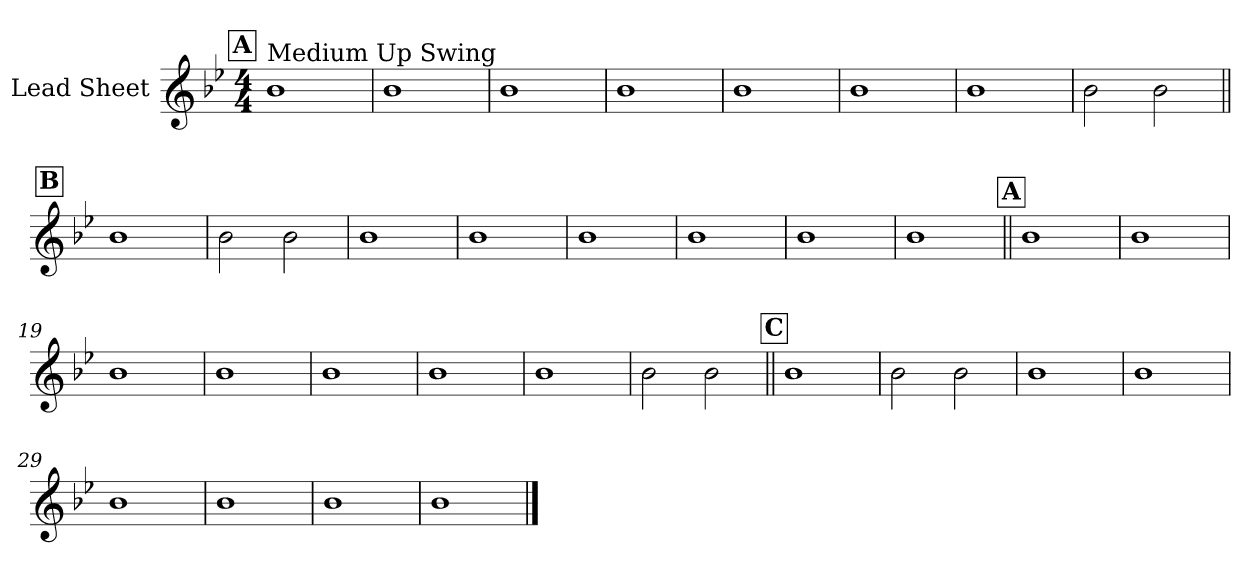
**kern
*part1
*staff1
*I"Lead Sheet
*clefG2
*k[b-e-]
*B-:
*M4/4
!!LO:REH:place=s1:a:fs=14:t=A
=1
!LO:TX:a:t=Medium Up Swing
1b-
=2
1b-
=3
1b-
=4
1b-
!!LO:LB:g=z
=5
1b-
=6
1b-
=7
1b-
=8
2b-\
2b-\
!!LO:LB:g=z
!!LO:REH:place=s1:a:fs=14:t=B
=9||
1b-
=10
2b-\
2b-\
=11
1b-
=12
1b-
!!LO:LB:g=z
=13
1b-
=14
1b-
=15
1b-
=16
1b-
!!LO:LB:g=z
!!LO:REH:place=s1:a:fs=14:t=A
=17||
1b-
=18
1b-
=19
1b-
=20
1b-
!!LO:LB:g=z
=21
1b-
=22
1b-
=23
1b-
=24
2b-\
2b-\
!!LO:LB:g=z
!!LO:REH:place=s1:a:fs=14:t=C
=25||
1b-
=26
2b-\
2b-\
=27
1b-
=28
1b-
!!LO:LB:g=z
=29
1b-
=30
1b-
=31
1b-
=32
1b-
==
*-
